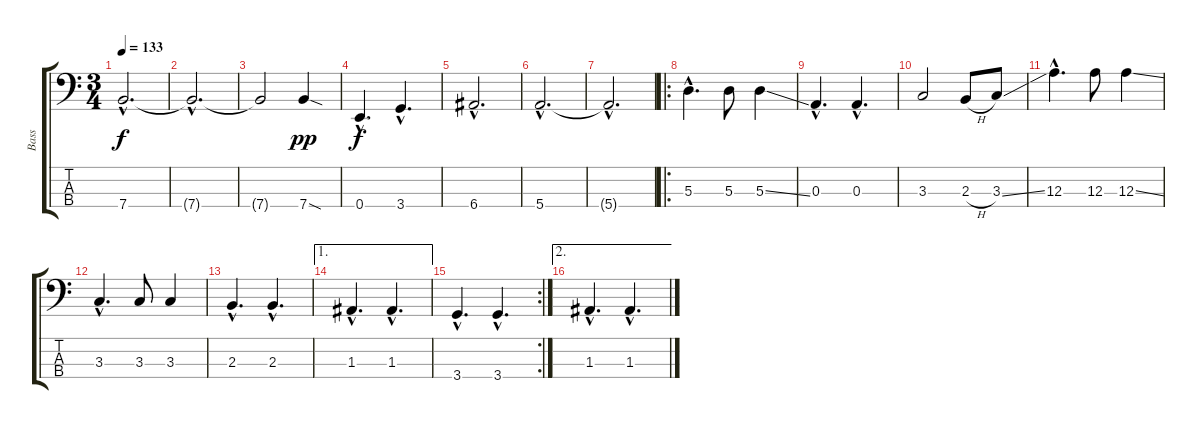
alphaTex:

\track ("Bass" "Bass") {instrument electricbassfinger}
\staff {score tabs}
\tuning (G2 D2 A1 E1) {hide}
\ts (3 4)
\tempo 133
\clef f4
\ks c
7.4{hac}.2{d dy f} |
7.4{hac t}.2{d} |
7.4{t}.2 7.4{sod}.4{dy pp} |
0.4{hac}.4{d dy f} 3.4{hac}.4{d} |
6.4{hac}.2{d} |
5.4{hac}.2{d} |
5.4{hac t}.2{d} |
\ro
5.3{hac}.4{d} 5.3.8 5.3{ss}.4 |
0.3{hac}.4{d} 0.3{hac}.4{d} |
3.3.2 2.3{h}.8 3.3{ss}.8 |
12.3{hac}.4{d} 12.3.8 12.3{ss}.4 |
3.3{hac}.4{d} 3.3.8 3.3.4 |
2.3{hac}.4{d} 2.3{hac}.4{d} |
\ae 1
1.3{hac}.4{d} 1.3{hac}.4{d} |
\rc 2
3.4{hac}.4{d} 3.4{hac}.4{d} |
\ae 2
1.3{hac}.4{d} 1.3{hac}.4{d}
